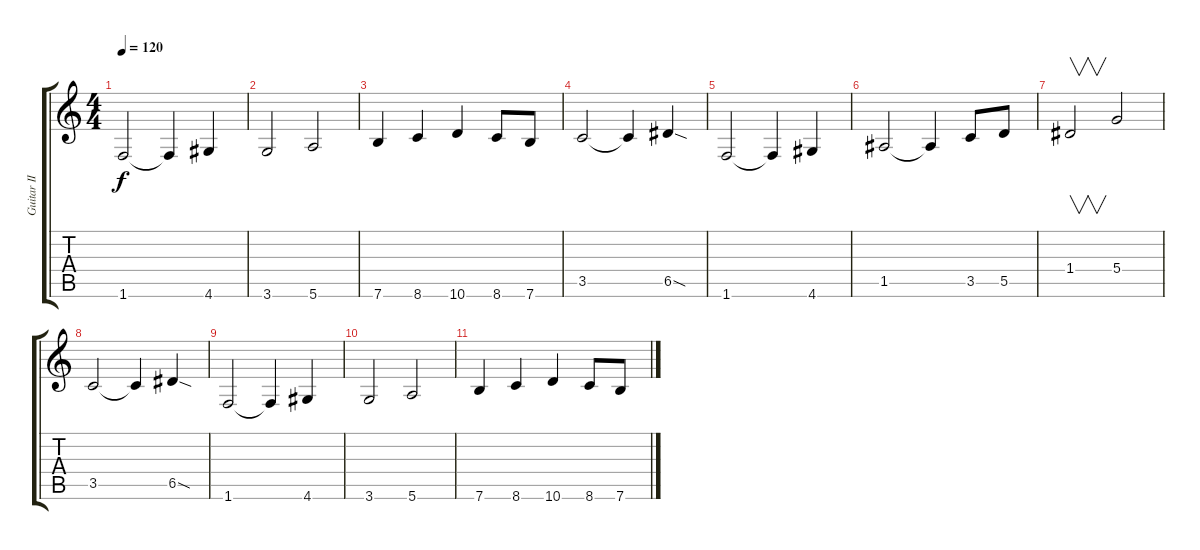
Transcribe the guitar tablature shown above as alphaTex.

\track ("Guitar II" "Guitar II") {instrument electricguitarclean}
\staff {score tabs}
\tuning (E4 B3 G3 D3 A2 E2) {hide}
\ts (4 4)
\tempo 120
\clef g2
\ks c
1.6.2{dy f} 1.6{t}.4 4.6.4 |
3.6.2 5.6.2 |
7.6.4 8.6.4 10.6.4 8.6.8 7.6.8 |
3.5.2 3.5{t}.4 6.5{sod}.4 |
1.6.2 1.6{t}.4 4.6.4 |
1.5.2 1.5{t}.4 3.5.8 5.5.8 |
1.4.2{v} 5.4.2 |
3.5.2 3.5{t}.4 6.5{sod}.4 |
1.6.2 1.6{t}.4 4.6.4 |
3.6.2 5.6.2 |
7.6.4 8.6.4 10.6.4 8.6.8 7.6.8
